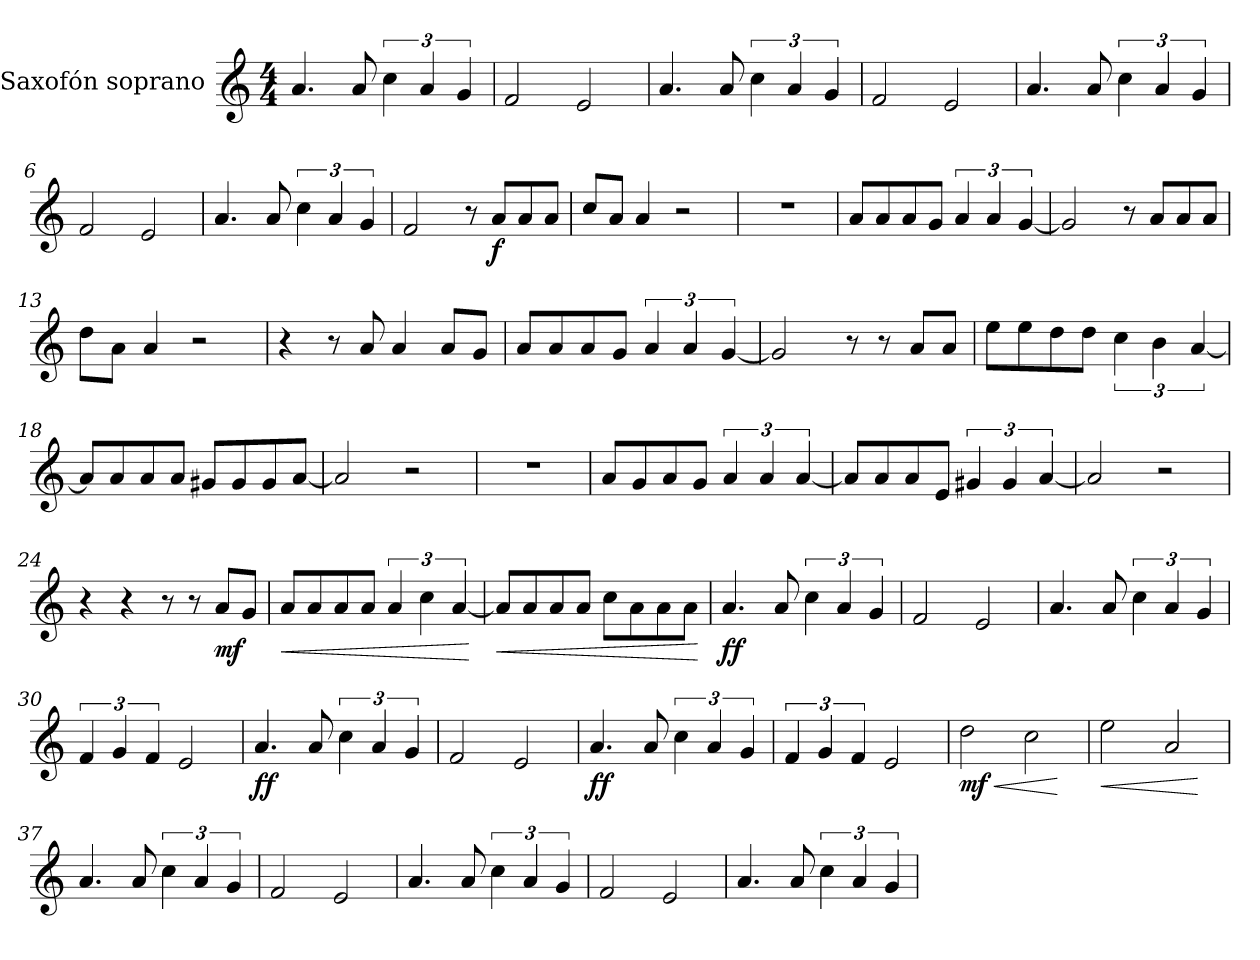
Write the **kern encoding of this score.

**kern	**dynam
*part1	*part1
*staff1	*staff1
*I"Saxofón soprano	*
*I'Sax. sop.	*
*clefG2	*
*ITrd1c2	*
*k[b-e-]	*
*M4/4	*
=1	=1
4.g/	.
8g/	.
6b-\	.
6g/	.
6f/	.
=2	=2
2e-/	.
2d/	.
=3	=3
4.g/	.
8g/	.
6b-\	.
6g/	.
6f/	.
=4	=4
2e-/	.
2d/	.
=5	=5
4.g/	.
8g/	.
6b-\	.
6g/	.
6f/	.
=6	=6
2e-/	.
2d/	.
=7	=7
4.g/	.
8g/	.
6b-\	.
6g/	.
6f/	.
=8	=8
2e-/	.
8r	.
!	!LO:DY:b
8g/L	f
8g/	.
8g/J	.
=9	=9
8b-/L	.
8g/J	.
4g/	.
2r	.
=10	=10
1r	.
!!LO:LB:g=z
=11	=11
8g/L	.
8g/	.
8g/	.
8f/J	.
6g/	.
6g/	.
[6f/	.
=12	=12
2f/]	.
8r	.
8g/L	.
8g/	.
8g/J	.
=13	=13
8cc\L	.
8g\J	.
4g/	.
2r	.
=14	=14
4r	.
8r	.
8g/	.
4g/	.
8g/L	.
8f/J	.
=15	=15
8g/L	.
8g/	.
8g/	.
8f/J	.
6g/	.
6g/	.
[6f/	.
=16	=16
2f/]	.
8r	.
8r	.
8g/L	.
8g/J	.
=17	=17
8dd\L	.
8dd\	.
8cc\	.
8cc\J	.
6b-\	.
6a\	.
[6g/	.
!!LO:LB:g=z
=18	=18
8g/L]	.
8g/	.
8g/	.
8g/J	.
8f#X/L	.
8f#/	.
8f#/	.
[8g/J	.
=19	=19
2g/]	.
2r	.
=20	=20
1r	.
=21	=21
8g/L	.
8f/	.
8g/	.
8f/J	.
6g/	.
6g/	.
[6g/	.
=22	=22
8g/L]	.
8g/	.
8g/	.
8d/J	.
6f#X/	.
6f#/	.
[6g/	.
=23	=23
2g/]	.
2r	.
=24	=24
4r	.
4r	.
8r	.
8r	.
!	!LO:DY:b
8g/L	mf
8f/J	.
=25	=25
!	!LO:HP:b
8g/L	<
8g/	.
8g/	.
8g/J	.
6g/	.
6b-\	.
[6g/	.
.	[
!!LO:LB:g=z
=26	=26
!	!LO:HP:b
8g/L]	<
8g/	.
8g/	.
8g/J	.
8b-\L	.
8g\	.
8g\	.
8g\J	.
.	[
=27	=27
!	!LO:DY:b
4.g/	ff
8g/	.
6b-\	.
6g/	.
6f/	.
=28	=28
2e-/	.
2d/	.
=29	=29
4.g/	.
8g/	.
6b-\	.
6g/	.
6f/	.
=30	=30
6e-/	.
6f/	.
6e-/	.
2d/	.
=31	=31
!	!LO:DY:b
4.g/	ff
8g/	.
6b-\	.
6g/	.
6f/	.
=32	=32
2e-/	.
2d/	.
=33	=33
!	!LO:DY:b
4.g/	ff
8g/	.
6b-\	.
6g/	.
6f/	.
=34	=34
6e-/	.
6f/	.
6e-/	.
2d/	.
!!LO:LB:g=z
=35	=35
!	!LO:HP:b
!	!LO:DY:n=1:b
2cc\	< mf
2b-\	.
.	[
=36	=36
!	!LO:HP:b
2dd\	<
2g/	.
.	[
=37	=37
4.g/	.
8g/	.
6b-\	.
6g/	.
6f/	.
=38	=38
2e-/	.
2d/	.
=39	=39
4.g/	.
8g/	.
6b-\	.
6g/	.
6f/	.
=40	=40
2e-/	.
2d/	.
=41	=41
4.g/	.
8g/	.
6b-\	.
6g/	.
6f/	.
=	=
*-	*-
